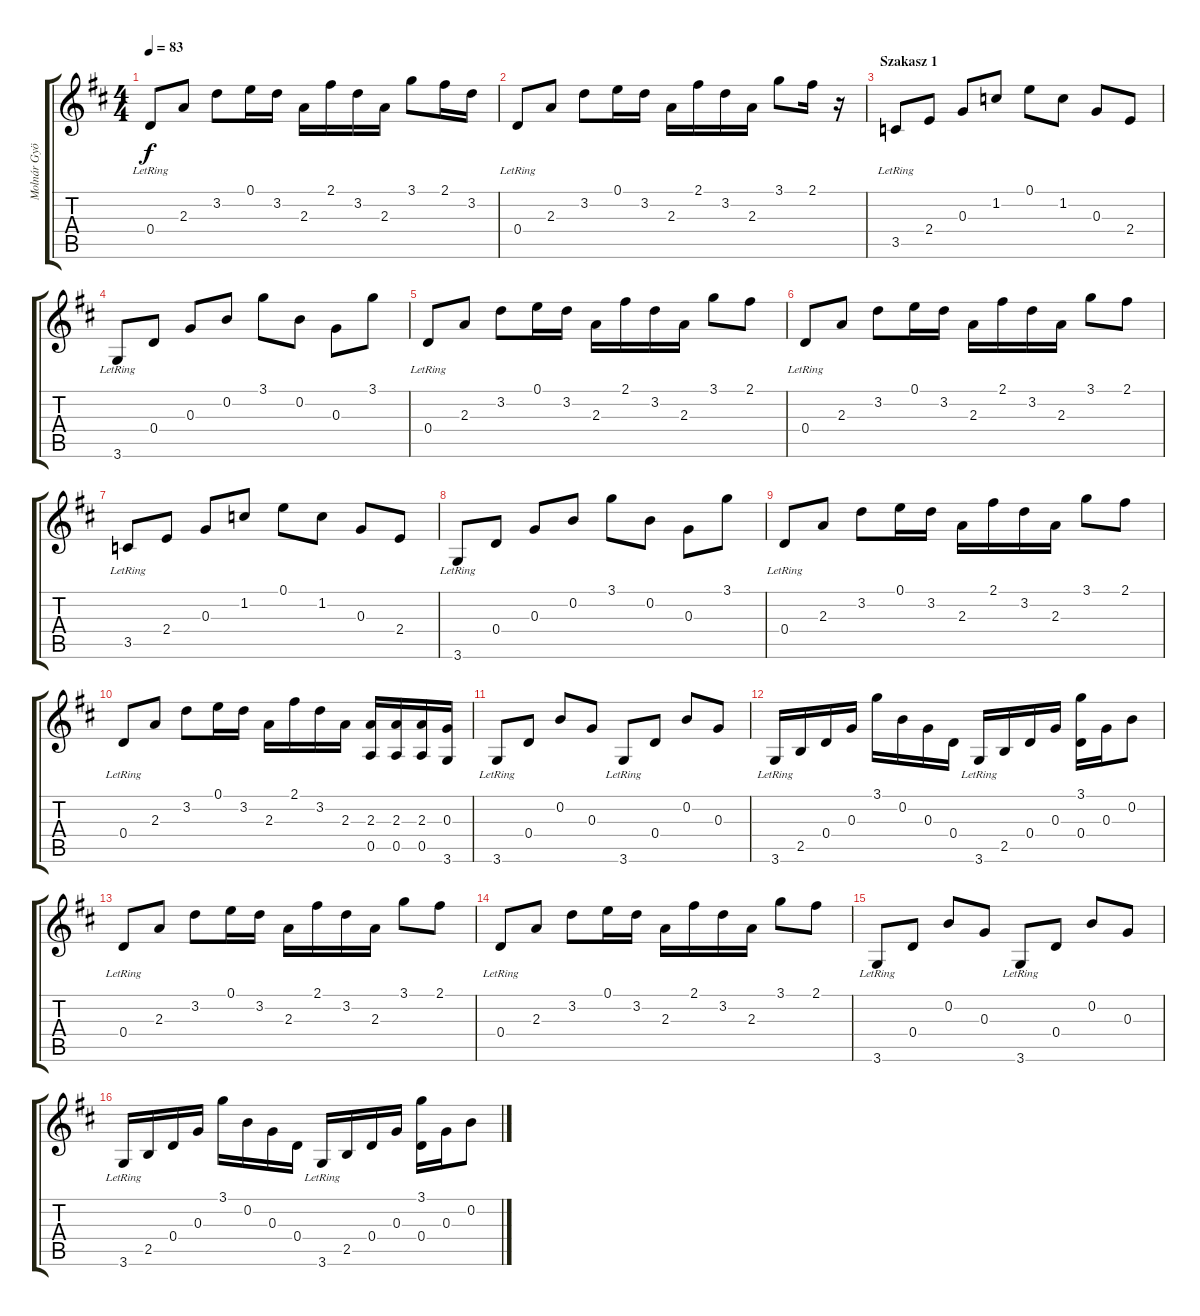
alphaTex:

\track ("Molnár György \"Elefánt\" Gitár 1" "Molnár Gyö") {instrument electricguitarjazz}
\staff {score tabs}
\tuning (E4 B3 G3 D3 A2 E2) {hide}
\ts (4 4)
\tempo 83
\clef g2
\ks d
0.4{lr}.8{dy f} 2.3.8 3.2.8 0.1.16 3.2.16 2.3.16 2.1.16 3.2.16 2.3.16 3.1.8 2.1.16 3.2.16 |
0.4{lr}.8 2.3.8 3.2.8 0.1.16 3.2.16 2.3.16 2.1.16 3.2.16 2.3.16 3.1.8 2.1.16 r.16 |
\section ("" "Szakasz 1")
3.5{lr}.8 2.4.8 0.3.8 1.2.8 0.1.8 1.2.8 0.3.8 2.4.8 |
3.6{lr}.8 0.4.8 0.3.8 0.2.8 3.1.8 0.2.8 0.3.8 3.1.8 |
0.4{lr}.8 2.3.8 3.2.8 0.1.16 3.2.16 2.3.16 2.1.16 3.2.16 2.3.16 3.1.8 2.1.8 |
0.4{lr}.8 2.3.8 3.2.8 0.1.16 3.2.16 2.3.16 2.1.16 3.2.16 2.3.16 3.1.8 2.1.8 |
3.5{lr}.8 2.4.8 0.3.8 1.2.8 0.1.8 1.2.8 0.3.8 2.4.8 |
3.6{lr}.8 0.4.8 0.3.8 0.2.8 3.1.8 0.2.8 0.3.8 3.1.8 |
0.4{lr}.8 2.3.8 3.2.8 0.1.16 3.2.16 2.3.16 2.1.16 3.2.16 2.3.16 3.1.8 2.1.8 |
0.4{lr}.8 2.3.8 3.2.8 0.1.16 3.2.16 2.3.16 2.1.16 3.2.16 2.3.16 (2.3 0.5).16 (2.3 0.5).16 (2.3 0.5).16 (0.3 3.6).16 |
3.6{lr}.8 0.4.8 0.2.8 0.3.8 3.6{lr}.8 0.4.8 0.2.8 0.3.8 |
3.6{lr}.16 2.5.16 0.4.16 0.3.16 3.1.16 0.2.16 0.3.16 0.4.16 3.6{lr}.16 2.5.16 0.4.16 0.3.16 (3.1 0.4).16 0.3.16 0.2.8 |
0.4{lr}.8 2.3.8 3.2.8 0.1.16 3.2.16 2.3.16 2.1.16 3.2.16 2.3.16 3.1.8 2.1.8 |
0.4{lr}.8 2.3.8 3.2.8 0.1.16 3.2.16 2.3.16 2.1.16 3.2.16 2.3.16 3.1.8 2.1.8 |
3.6{lr}.8 0.4.8 0.2.8 0.3.8 3.6{lr}.8 0.4.8 0.2.8 0.3.8 |
3.6{lr}.16 2.5.16 0.4.16 0.3.16 3.1.16 0.2.16 0.3.16 0.4.16 3.6{lr}.16 2.5.16 0.4.16 0.3.16 (3.1 0.4).16 0.3.16 0.2.8
